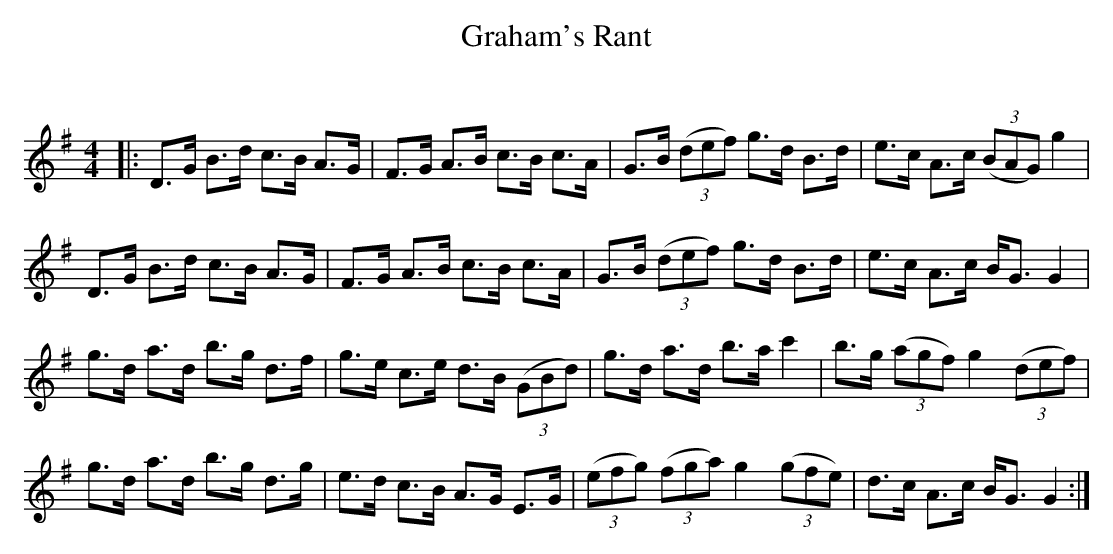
X:1
T: Graham's Rant
C:
Q: 128
K:G
M:4/4
L:1/16
|:D3G B3d c3B A3G|F3G A3B c3B c3A|G3B ((3d2e2f2) g3d B3d|e3c A3c ((3B2A2G2) g4|
D3G B3d c3B A3G|F3G A3B c3B c3A|G3B ((3d2e2f2) g3d B3d|e3c A3c BG3 G4|
g3d a3d b3g d3f|g3e c3e d3B ((3G2B2d2) |g3d a3d b3a c'4|b3g ((3a2g2f2) g4 ((3d2e2f2) |
g3d a3d b3g d3g|e3d c3B A3G E3G|((3e2f2g2) ((3f2g2a2) g4 ((3g2f2e2) |d3c A3c BG3 G4:|
